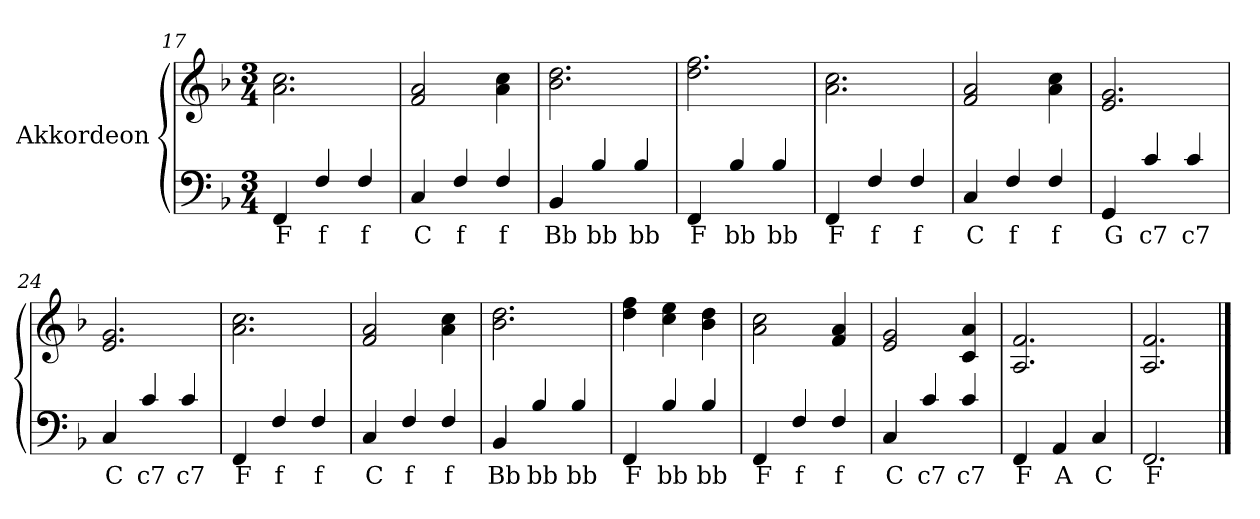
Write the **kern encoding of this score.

**kern	**text	**kern
*part1	*part1	*part1
*staff2	*staff2	*staff1
*I"Akkordeon	*	*
*clefF4	*	*clefG2
*k[b-]	*	*k[b-]
*F:	*	*F:
*M3/4	*	*M3/4
=17	=17	=17
!	!LO:LY:b:color=#000000	!
4FFi/	F	2.ai\ 2.cci
!	!LO:LY:b:color=#000000	!
4Fi/	f	.
!	!LO:LY:b:color=#000000	!
4Fi/	f	.
=18	=18	=18
!	!LO:LY:b:color=#000000	!
4Ci/	C	2fi/ 2ai
!	!LO:LY:b:color=#000000	!
4Fi/	f	.
!	!LO:LY:b:color=#000000	!
4Fi/	f	4ai\ 4cci
=19	=19	=19
!	!LO:LY:b:color=#000000	!
4BB-i/	Bb	2.b-i\ 2.ddi
!	!LO:LY:b:color=#000000	!
4B-i/	bb	.
!	!LO:LY:b:color=#000000	!
4B-i/	bb	.
=20	=20	=20
!	!LO:LY:b:color=#000000	!
4FFi/	F	2.ddi\ 2.ffi
!	!LO:LY:b:color=#000000	!
4B-i/	bb	.
!	!LO:LY:b:color=#000000	!
4B-i/	bb	.
=21	=21	=21
!	!LO:LY:b:color=#000000	!
4FFi/	F	2.ai\ 2.cci
!	!LO:LY:b:color=#000000	!
4Fi/	f	.
!	!LO:LY:b:color=#000000	!
4Fi/	f	.
=22	=22	=22
!	!LO:LY:b:color=#000000	!
4Ci/	C	2fi/ 2ai
!	!LO:LY:b:color=#000000	!
4Fi/	f	.
!	!LO:LY:b:color=#000000	!
4Fi/	f	4ai\ 4cci
=23	=23	=23
!	!LO:LY:b:color=#000000	!
4GGi/	G	2.ei/ 2.gi
!	!LO:LY:b:color=#000000	!
4ci/	c7	.
!	!LO:LY:b:color=#000000	!
4ci/	c7	.
!!LO:LB:g=z
=24	=24	=24
!	!LO:LY:b:color=#000000	!
4Ci/	C	2.ei/ 2.gi
!	!LO:LY:b:color=#000000	!
4ci/	c7	.
!	!LO:LY:b:color=#000000	!
4ci/	c7	.
=25	=25	=25
!	!LO:LY:b:color=#000000	!
4FFi/	F	2.ai\ 2.cci
!	!LO:LY:b:color=#000000	!
4Fi/	f	.
!	!LO:LY:b:color=#000000	!
4Fi/	f	.
=26	=26	=26
!	!LO:LY:b:color=#000000	!
4Ci/	C	2fi/ 2ai
!	!LO:LY:b:color=#000000	!
4Fi/	f	.
!	!LO:LY:b:color=#000000	!
4Fi/	f	4ai\ 4cci
=27	=27	=27
!	!LO:LY:b:color=#000000	!
4BB-i/	Bb	2.b-i\ 2.ddi
!	!LO:LY:b:color=#000000	!
4B-i/	bb	.
!	!LO:LY:b:color=#000000	!
4B-i/	bb	.
!!LO:LB:g=z
=28	=28	=28
!	!LO:LY:b:color=#000000	!
4FFi/	F	4ddi\ 4ffi
!	!LO:LY:b:color=#000000	!
4B-i/	bb	4cci\ 4eei
!	!LO:LY:b:color=#000000	!
4B-i/	bb	4b-i\ 4ddi
=29	=29	=29
!	!LO:LY:b:color=#000000	!
4FFi/	F	2ai\ 2cci
!	!LO:LY:b:color=#000000	!
4Fi/	f	.
!	!LO:LY:b:color=#000000	!
4Fi/	f	4fi/ 4ai
=30	=30	=30
!	!LO:LY:b:color=#000000	!
4Ci/	C	2ei/ 2gi
!	!LO:LY:b:color=#000000	!
4ci/	c7	.
!	!LO:LY:b:color=#000000	!
4ci/	c7	4ci/ 4ai
=31	=31	=31
!	!LO:LY:b:color=#000000	!
4FFi/	F	2.Ai/ 2.fi
!	!LO:LY:b:color=#000000	!
4AAi/	A	.
!	!LO:LY:b:color=#000000	!
4Ci/	C	.
=32	=32	=32
!	!LO:LY:b:color=#000000	!
2.FFi/	F	2.Ai/ 2.fi
==	==	==
*-	*-	*-
